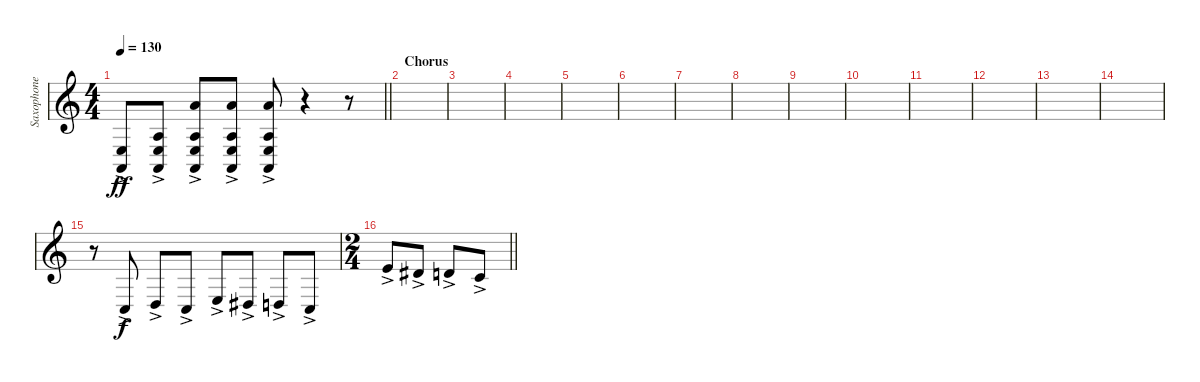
\track ("Saxophone" "Saxophone") {instrument tenorsax}
\staff {score}
\tuning (E4 B3 G3 D3 A2 E2 B1) {hide}
\ts (4 4)
\tempo 130
\clef g2
\barLineRight lightlight
\ks c
(2.4{ac} 0.5{ac}).8{dy ff} (2.3{ac} 2.4{ac} 0.5{ac}).8 (5.1{ac} 2.3{ac} 2.4{ac} 0.5{ac}).8 (5.1{ac} 2.3{ac} 2.4{ac} 0.5{ac}).8 (5.1{ac} 2.3{ac} 2.4{ac} 0.5{ac}).8 r.4 r.8 |
\section ("" "Chorus")
|
|
|
|
|
|
|
|
|
|
|
|
|
r.8 3.5{ac}.8{dy f} 0.4{ac}.8 3.5{ac}.8 2.4{ac}.8 1.4{ac}.8 0.4{ac}.8 3.5{ac}.8 |
\ts (2 4)
\barLineRight lightlight
0.1{ac}.8 4.2{ac}.8 3.2{ac}.8 1.2{ac}.8
